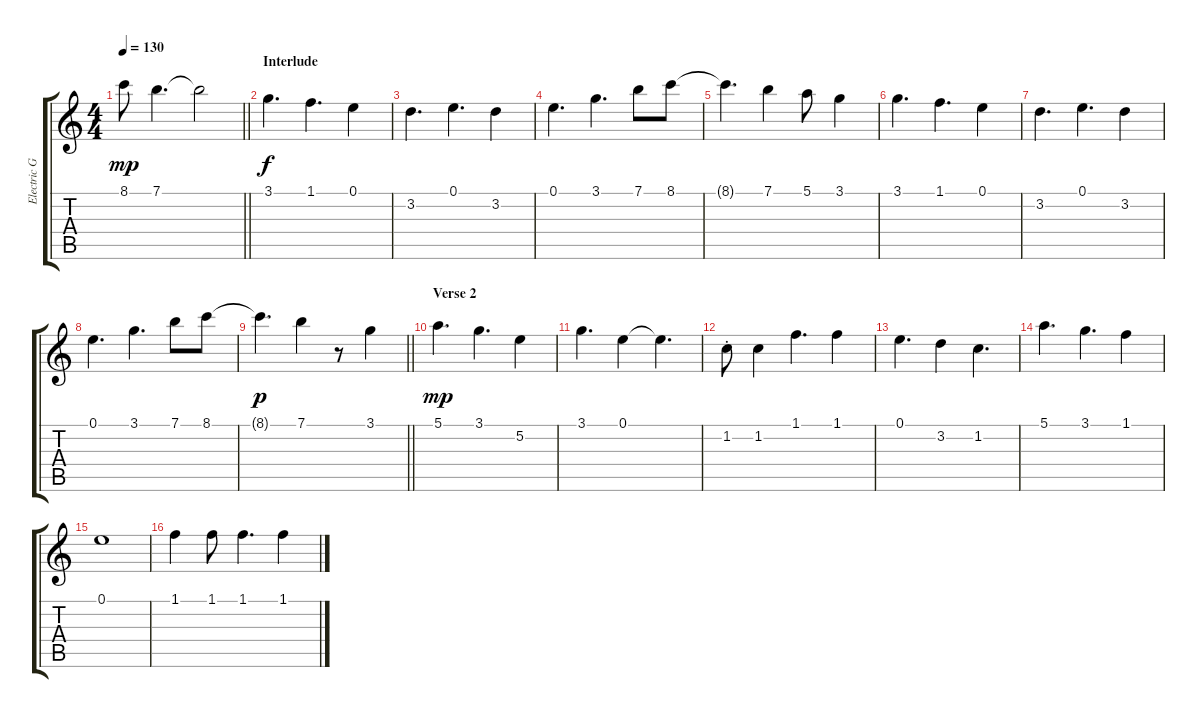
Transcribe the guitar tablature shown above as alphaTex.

\track ("Electric Guitar 1" "Electric G") {instrument overdrivenguitar}
\staff {score tabs}
\tuning (E4 B3 G3 D3 A2 E2) {hide}
\ts (4 4)
\tempo 130
\clef g2
\barLineRight lightlight
\ks c
8.1{t}.8{dy mp} 7.1.4{d} 7.1{t}.2 |
\section ("" "Interlude")
3.1.4{d dy f} 1.1.4{d} 0.1.4 |
3.2.4{d} 0.1.4{d} 3.2.4 |
0.1.4{d} 3.1.4{d} 7.1.8 8.1.8 |
8.1{t}.4{d} 7.1.4 5.1.8 3.1.4 |
3.1.4{d} 1.1.4{d} 0.1.4 |
3.2.4{d} 0.1.4{d} 3.2.4 |
0.1.4{d} 3.1.4{d} 7.1.8 8.1.8 |
\barLineRight lightlight
8.1{t}.4{d dy p} 7.1.4 r.8 3.1.4 |
\section ("" "Verse 2")
5.1.4{d dy mp} 3.1.4{d} 5.2.4 |
3.1.4{d} 0.1.4 0.1{t}.4{d} |
1.2{st}.8 1.2.4 1.1.4{d} 1.1.4 |
0.1.4{d} 3.2.4 1.2.4{d} |
5.1.4{d} 3.1.4{d} 1.1.4 |
0.1.1 |
1.1.4 1.1.8 1.1.4{d} 1.1.4
